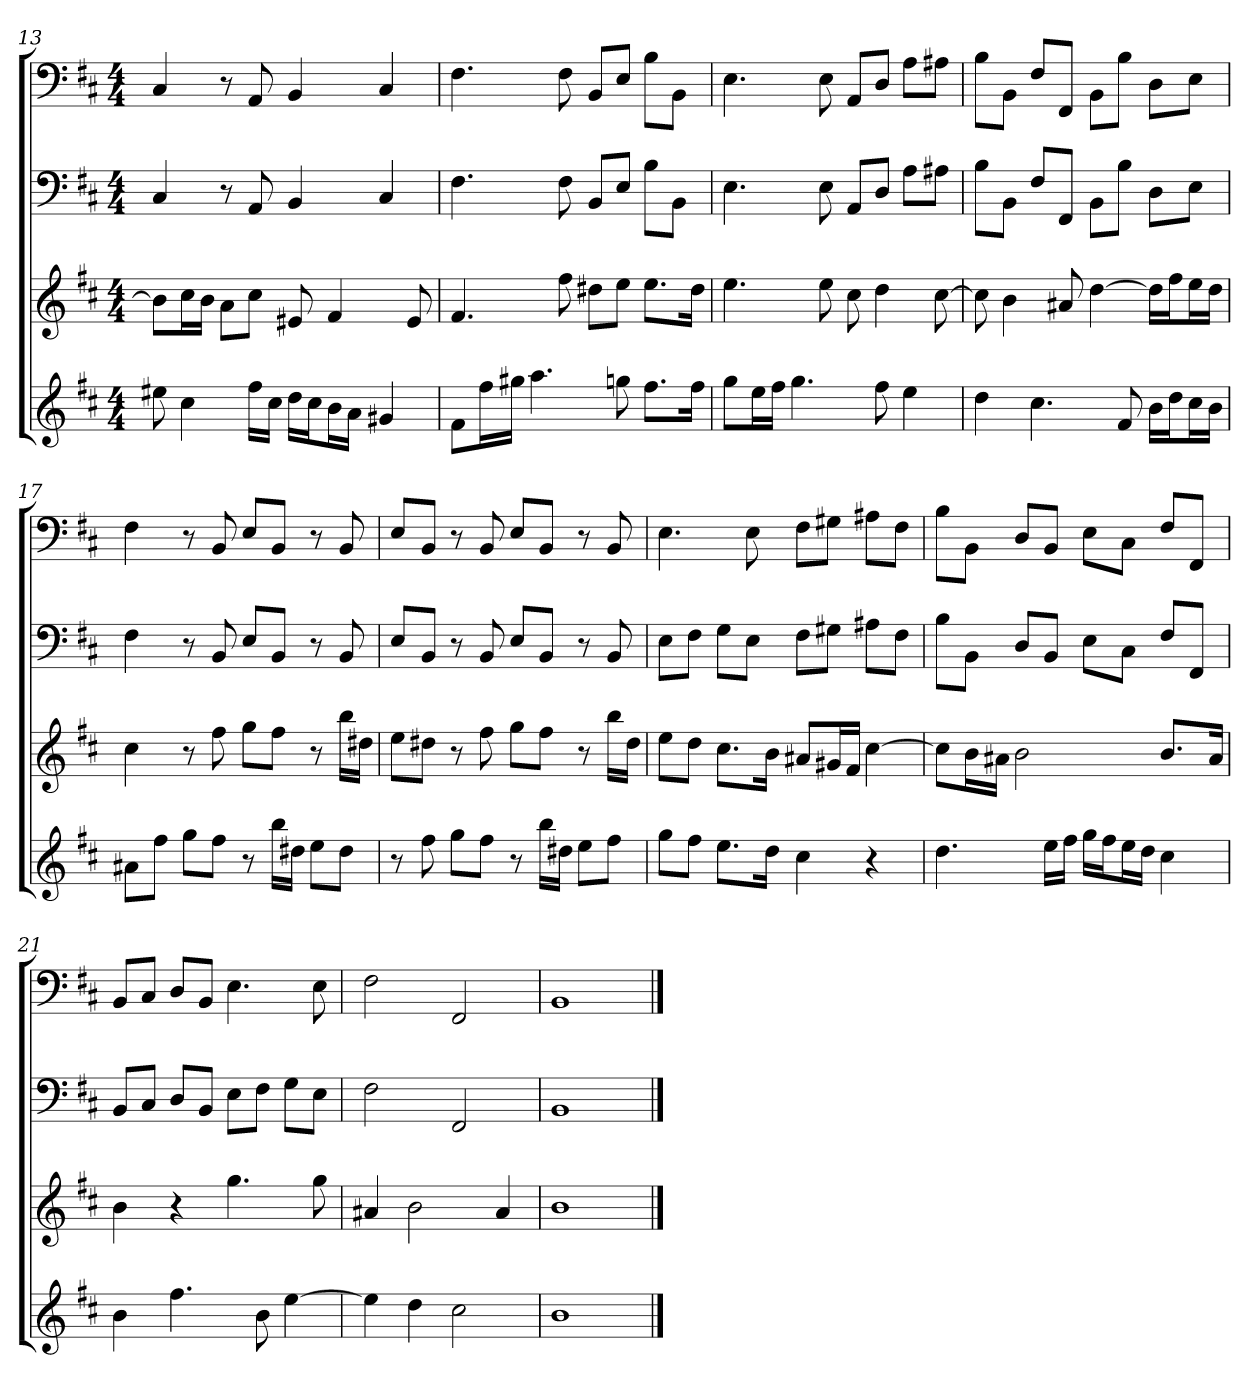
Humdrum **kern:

**kern	**kern	**kern	**kern
*part4	*part3	*part2	*part1
*staff4	*staff3	*staff2	*staff1
*k[f#c#]	*k[f#c#]	*k[f#c#]	*k[f#c#]
*b:	*b:	*b:	*b:
*M4/4	*M4/4	*M4/4	*M4/4
=13	=13	=13	=13
8ee#X	8bL]	4C#	4C#
4cc#	16cc#L	.	.
.	16bJJ	.	.
.	8aL	8r	8r
16ff#LL	8cc#J	8AA	8AA
16cc#JJ	.	.	.
16ddLL	8e#X	4BB	4BB
16cc#J	.	.	.
16bL	4f#	.	.
16aJJ	.	.	.
4g#X	.	4C#	4C#
.	8e#	.	.
=14	=14	=14	=14
8f#L	4.f#	4.F#	4.F#
16ff#L	.	.	.
16gg#XJJ	.	.	.
4.aa	.	.	.
.	8ff#	8F#	8F#
.	8dd#XL	8BBL	8BBL
8ggn	8eeJ	8EJ	8EJ
8.ff#L	8.eeL	8BL	8BL
.	.	8BBJ	8BBJ
16ff#Jk	16dd#Jk	.	.
=15	=15	=15	=15
8ggL	4.ee	4.E	4.E
16eeL	.	.	.
16ff#JJ	.	.	.
4.gg	.	.	.
.	8ee	8E	8E
.	8cc#	8AAL	8AAL
8ff#	4dd	8DJ	8DJ
4ee	.	8AL	8AL
.	[8cc#	8A#XJ	8A#XJ
=16	=16	=16	=16
4dd	8cc#]	8BL	8BL
.	4b	8BBJ	8BBJ
4.cc#	.	8F#L	8F#L
.	8a#X	8FF#J	8FF#J
.	[4dd	8BBL	8BBL
8f#	.	8BJ	8BJ
16bLL	16ddLL]	8DL	8DL
16ddJ	16ff#J	.	.
16cc#L	16eeL	8EJ	8EJ
16bJJ	16ddJJ	.	.
=17	=17	=17	=17
8a#XL	4cc#	4F#	4F#
8ff#J	.	.	.
8ggL	8r	8r	8r
8ff#J	8ff#	8BB	8BB
8r	8ggL	8EL	8EL
16bbLL	8ff#J	8BBJ	8BBJ
16dd#XJJ	.	.	.
8eeL	8r	8r	8r
8dd#J	16bbLL	8BB	8BB
.	16dd#XJJ	.	.
=18	=18	=18	=18
8r	8eeL	8EL	8EL
8ff#	8dd#XJ	8BBJ	8BBJ
8ggL	8r	8r	8r
8ff#J	8ff#	8BB	8BB
8r	8ggL	8EL	8EL
16bbLL	8ff#J	8BBJ	8BBJ
16dd#XJJ	.	.	.
8eeL	8r	8r	8r
8ff#J	16bbLL	8BB	8BB
.	16dd#JJ	.	.
=19	=19	=19	=19
8ggL	8eeL	8EL	4.E
8ff#J	8ddJ	8F#J	.
8.eeL	8.cc#L	8GL	.
.	.	8EJ	8E
16ddJk	16bJk	.	.
4cc#	8a#XL	8F#L	8F#L
.	16g#XL	8G#XJ	8G#XJ
.	16f#JJ	.	.
4r	[4cc#	8A#XL	8A#XL
.	.	8F#J	8F#J
=20	=20	=20	=20
4.dd	8cc#L]	8BL	8BL
.	16bL	8BBJ	8BBJ
.	16a#XJJ	.	.
.	2b	8DL	8DL
16eeLL	.	8BBJ	8BBJ
16ff#JJ	.	.	.
16ggLL	.	8EL	8EL
16ff#J	.	.	.
16eeL	.	8C#J	8C#J
16ddJJ	.	.	.
4cc#	8.bL	8F#L	8F#L
.	.	8FF#J	8FF#J
.	16a#Jk	.	.
=21	=21	=21	=21
4b	4b	8BBL	8BBL
.	.	8C#J	8C#J
4.ff#	4r	8DL	8DL
.	.	8BBJ	8BBJ
.	4.gg	8EL	4.E
8b	.	8F#J	.
[4ee	.	8GL	.
.	8gg	8EJ	8E
=22	=22	=22	=22
4ee]	4a#X	2F#	2F#
4dd	2b	.	.
2cc#	.	2FF#	2FF#
.	4a#	.	.
=23	=23	=23	=23
1b	1b	1BB	1BB
==	==	==	==
*-	*-	*-	*-
